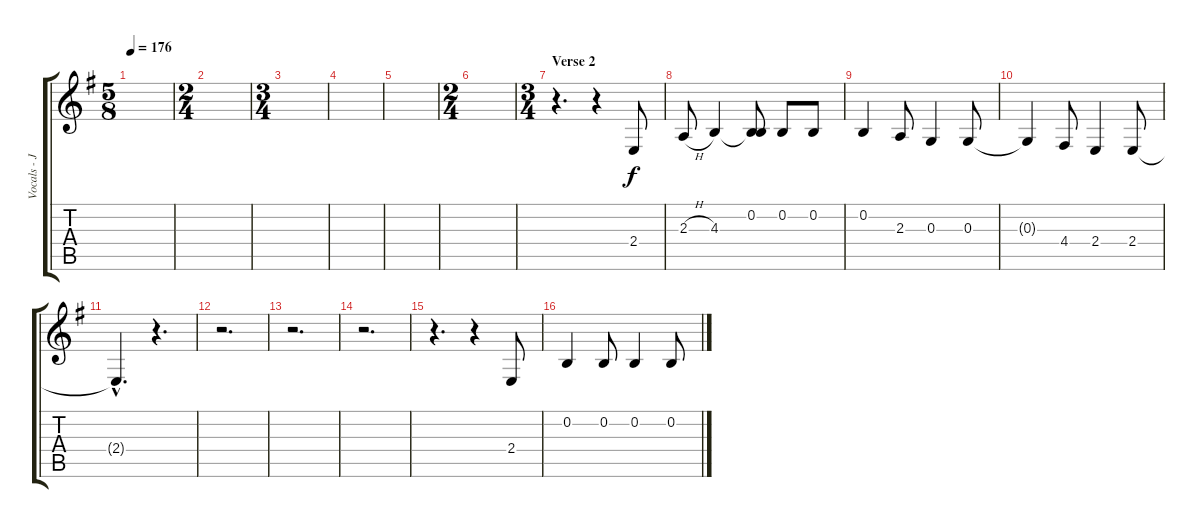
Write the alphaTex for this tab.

\track ("Vocals - James Labrie" "Vocals - J") {instrument tenorsax}
\staff {score tabs}
\tuning (E4 B3 G3 D3 A2 E2) {hide}
\ts (5 8)
\tempo 176
\clef g2
\ks g
|
\ts (2 4)
|
\ts (3 4)
|
|
|
\ts (2 4)
|
\ts (3 4)
\section ("" "Verse 2")
r.4{d} r.4 2.4.8 |
2.3{h}.8 4.3.4 (0.2 4.3{t}).8 0.2.8 0.2.8 |
0.2.4 2.3.8 0.3.4 0.3.8 |
0.3{t}.4 4.4.8 2.4.4 2.4.8 |
2.4{hac t}.4{d} r.4{d} |
r.2{d} |
r.2{d} |
r.2{d} |
r.4{d} r.4 2.4.8 |
0.2.4 0.2.8 0.2.4 0.2.8
